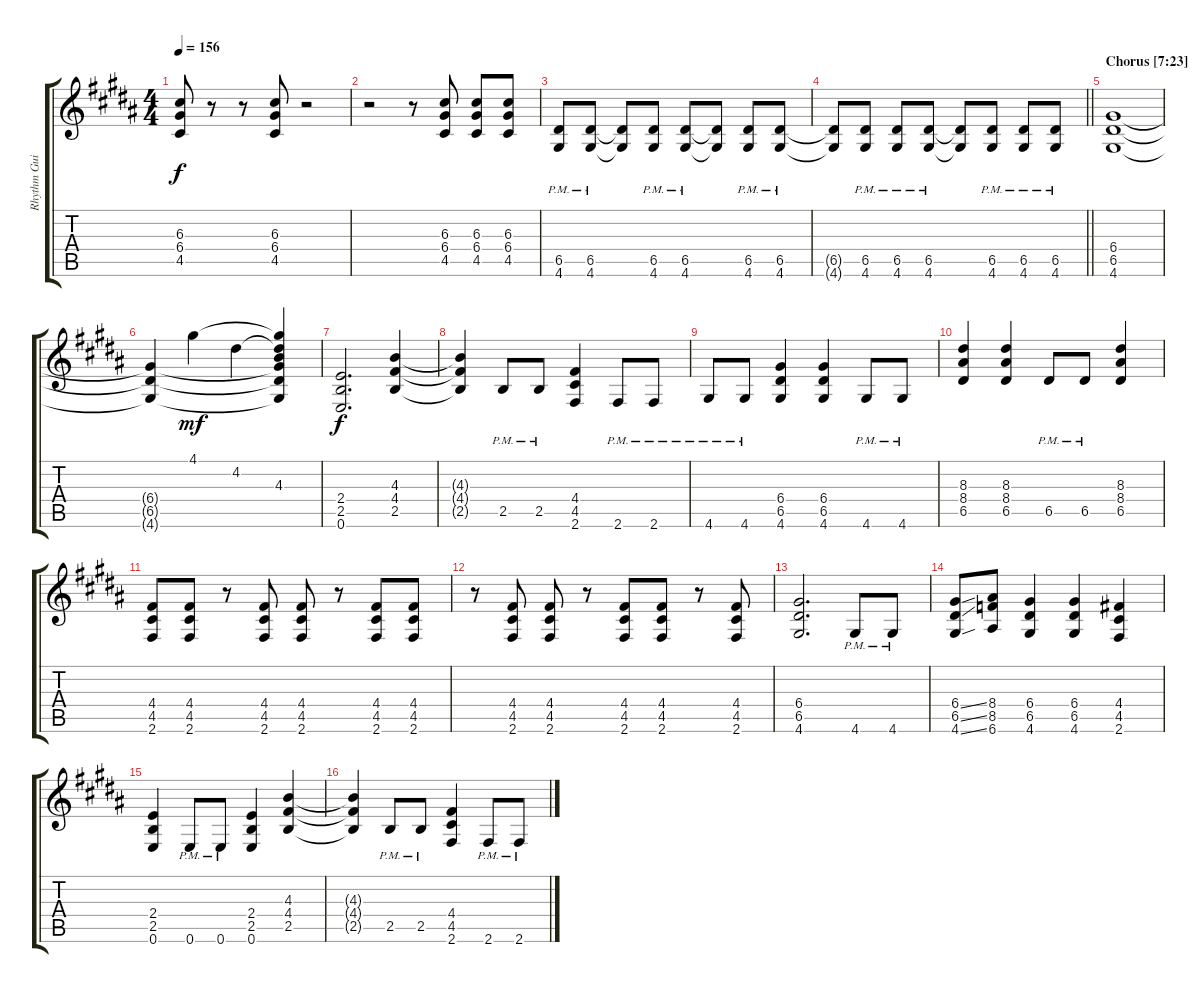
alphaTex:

\track ("Rhythm Guitar" "Rhythm Gui") {instrument distortionguitar}
\staff {score tabs}
\tuning (E4 B3 G3 D3 A2 E2) {hide}
\ts (4 4)
\tempo 156
\clef g2
\ks g#minor
(6.3 6.4 4.5).8{dy f} r.8 r.8 (6.3 6.4 4.5).8 r.2 |
r.2 r.8 (6.3 6.4 4.5).8 (6.3 6.4 4.5).8 (6.3 6.4 4.5).8 |
(6.5{pm} 4.6{pm}).8 (6.5{pm} 4.6{pm}).8 (6.5{t} 4.6{t}).8 (6.5{pm} 4.6{pm}).8 (6.5{pm} 4.6{pm}).8 (6.5{t} 4.6{t}).8 (6.5{pm} 4.6{pm}).8 (6.5{pm} 4.6{pm}).8 |
\barLineRight lightlight
(6.5{t} 4.6{t}).8 (6.5{pm} 4.6{pm}).8 (6.5{pm} 4.6{pm}).8 (6.5{pm} 4.6{pm}).8 (6.5{t} 4.6{t}).8 (6.5{pm} 4.6{pm}).8 (6.5{pm} 4.6{pm}).8 (6.5{pm} 4.6{pm}).8 |
\section ("" "Chorus [7:23]")
(6.4 6.5 4.6).1 |
(6.4{t} 6.5{t} 4.6{t}).4 4.1.4{dy mf} 4.2.4 (4.1{t} 4.2{t} 4.3 6.4{t} 6.5{t} 4.6{t}).4 |
(2.4 2.5 0.6).2{d dy f} (4.3 4.4 2.5).4 |
(4.3{t} 4.4{t} 2.5{t}).4 2.5{pm}.8 2.5{pm}.8 (4.4 4.5 2.6).4 2.6{pm}.8 2.6{pm}.8 |
4.6{pm}.8 4.6{pm}.8 (6.4 6.5 4.6).4 (6.4 6.5 4.6).4 4.6{pm}.8 4.6{pm}.8 |
(8.3 8.4 6.5).4 (8.3 8.4 6.5).4 6.5{pm}.8 6.5{pm}.8 (8.3 8.4 6.5).4 |
(4.4 4.5 2.6).8 (4.4 4.5 2.6).8 r.8 (4.4 4.5 2.6).8 (4.4 4.5 2.6).8 r.8 (4.4 4.5 2.6).8 (4.4 4.5 2.6).8 |
r.8 (4.4 4.5 2.6).8 (4.4 4.5 2.6).8 r.8 (4.4 4.5 2.6).8 (4.4 4.5 2.6).8 r.8 (4.4 4.5 2.6).8 |
(6.4 6.5 4.6).2{d} 4.6{pm}.8 4.6{pm}.8 |
(6.4{ss} 6.5{ss} 4.6{ss}).8 (8.4 8.5 6.6).8 (6.4 6.5 4.6).4 (6.4 6.5 4.6).4 (4.4 4.5 2.6).4 |
(2.4 2.5 0.6).4 0.6{pm}.8 0.6{pm}.8 (2.4 2.5 0.6).4 (4.3 4.4 2.5).4 |
(4.3{t} 4.4{t} 2.5{t}).4 2.5{pm}.8 2.5{pm}.8 (4.4 4.5 2.6).4 2.6{pm}.8 2.6{pm}.8
